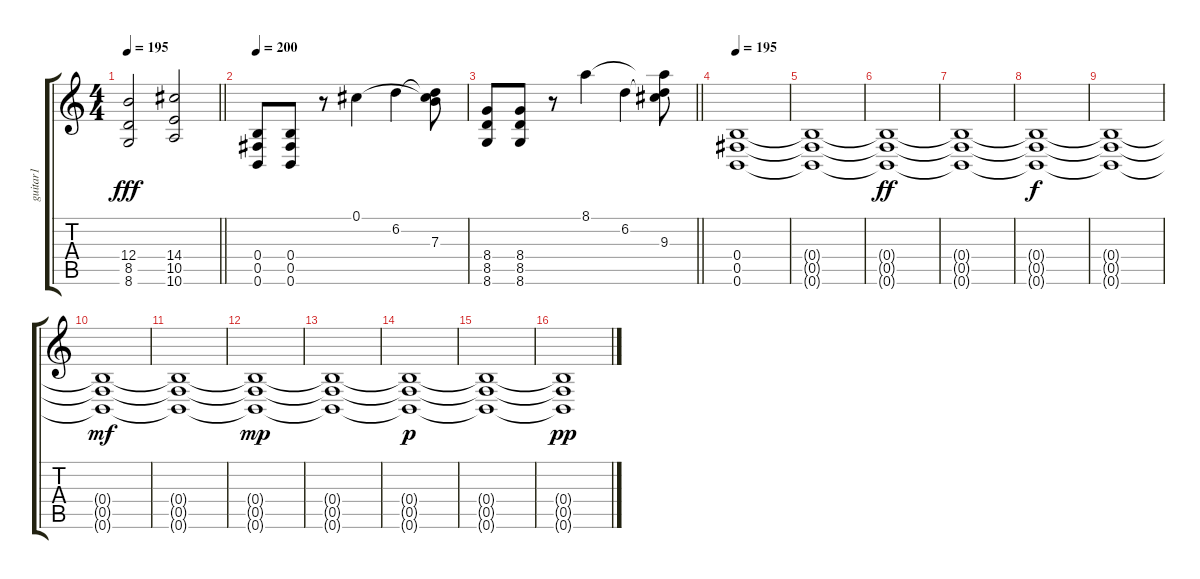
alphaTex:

\track ("guitar1" "guitar1") {instrument distortionguitar}
\staff {score tabs}
\tuning (Db4 Ab3 E3 B2 Gb2 B1) {hide}
\ts (4 4)
\tempo 195
\clef g2
\barLineRight lightlight
\ks c
(12.4 8.5 8.6).2{dy fff} (14.4 10.5 10.6).2 |
\section ("" "")
\tempo 200
(0.4 0.5 0.6).8 (0.4 0.5 0.6).8 r.8 0.1.4 6.2.4 (0.1{t} 6.2{t} 7.3).8 |
\barLineRight lightlight
(8.4 8.5 8.6).8 (8.4 8.5 8.6).8 r.8 8.1.4 6.2.4 (8.1{t} 6.2{t} 9.3).8 |
\section ("" "")
\tempo 180
\tempo 195
(0.4 0.5 0.6).1{volume 10} |
(0.4{t} 0.5{t} 0.6{t}).1 |
(0.4{t} 0.5{t} 0.6{t}).1{dy ff} |
(0.4{t} 0.5{t} 0.6{t}).1 |
(0.4{t} 0.5{t} 0.6{t}).1{dy f volume 8} |
(0.4{t} 0.5{t} 0.6{t}).1 |
(0.4{t} 0.5{t} 0.6{t}).1{dy mf} |
(0.4{t} 0.5{t} 0.6{t}).1 |
(0.4{t} 0.5{t} 0.6{t}).1{dy mp} |
(0.4{t} 0.5{t} 0.6{t}).1{volume 4} |
(0.4{t} 0.5{t} 0.6{t}).1{dy p} |
(0.4{t} 0.5{t} 0.6{t}).1 |
(0.4{t} 0.5{t} 0.6{t}).1{dy pp}
